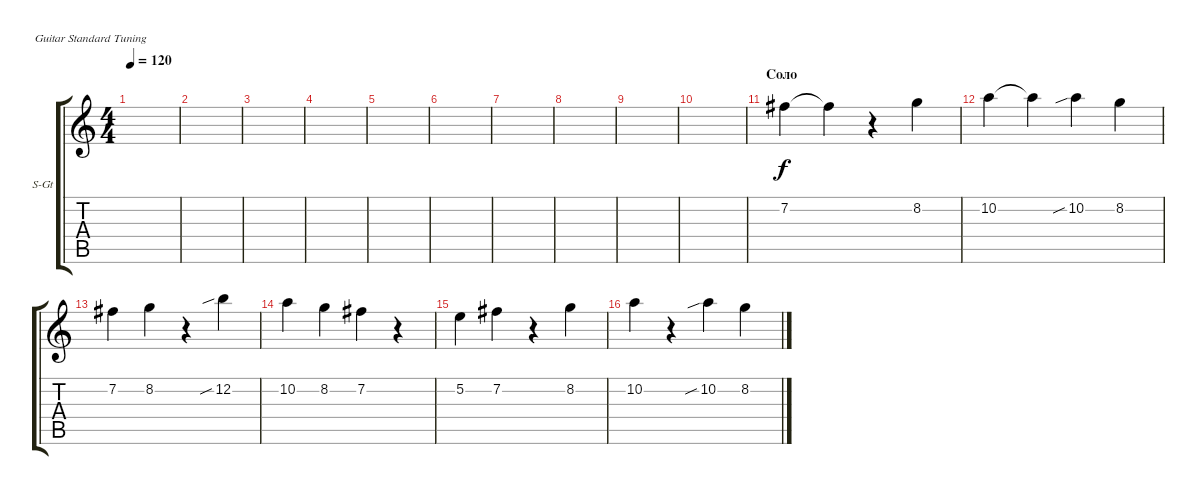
\defaultSystemsLayout 4
\bracketExtendMode groupsimilarinstruments
\firstSystemTrackNameOrientation horizontal
\otherSystemsTrackNameOrientation horizontal
\track ("Guitar 1" "S-Gt") {instrument acousticguitarsteel}
\staff {score tabs}
\tuning (E4 B3 G3 D3 A2 E2)
\ts (4 4)
\tempo 120
\clef g2
\ks c
|
|
|
|
|
|
|
|
|
|
\section ("" "Соло")
7.2.4 7.2{t}.4 r.4 8.2.4 |
10.2.4 10.2{t}.4 10.2{sib}.4 8.2.4 |
7.2.4 8.2.4 r.4 12.2{sib}.4 |
10.2.4 8.2.4 7.2.4 r.4 |
5.2.4 7.2.4 r.4 8.2.4 |
10.2.4 r.4 10.2{sib}.4 8.2.4
